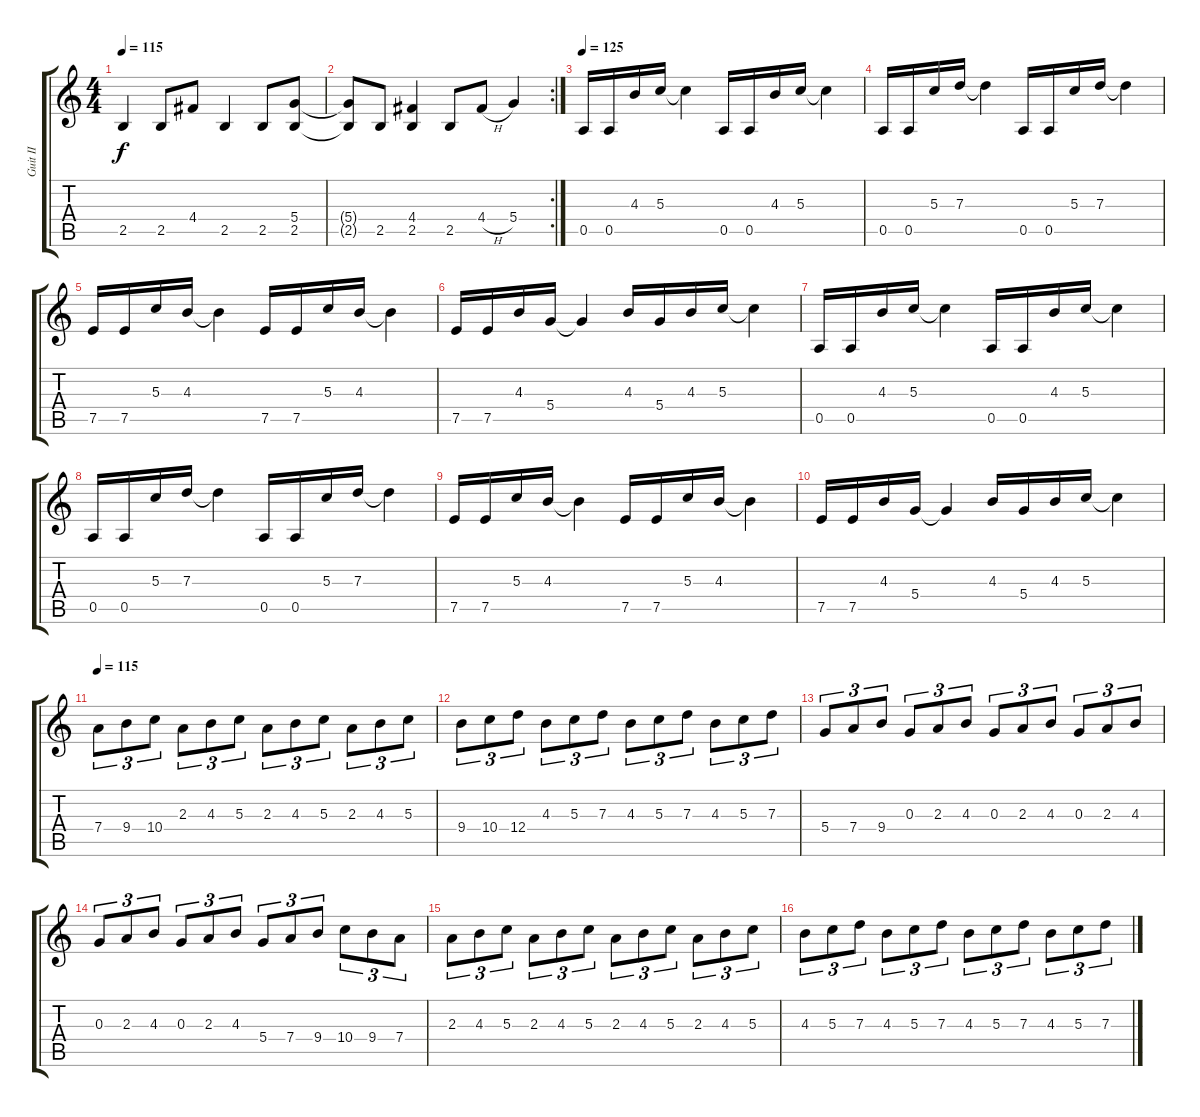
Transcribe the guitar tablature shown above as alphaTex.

\track ("Guit II" "Guit II") {instrument distortionguitar}
\staff {score tabs}
\tuning (E4 B3 G3 D3 A2 E2) {hide}
\ts (4 4)
\tempo 115
\clef g2
\ks c
2.5.4{dy f} 2.5.8 4.4.8 2.5.4 2.5.8 (5.4 2.5).8 |
\rc 2
(5.4{t} 2.5{t}).8 2.5.8 (4.4 2.5).4 2.5.8 4.4{h}.8 5.4.4 |
\tempo 125
0.5.16 0.5.16 4.3.16 5.3.16 5.3{t}.4 0.5.16 0.5.16 4.3.16 5.3.16 5.3{t}.4 |
0.5.16 0.5.16 5.3.16 7.3.16 7.3{t}.4 0.5.16 0.5.16 5.3.16 7.3.16 7.3{t}.4 |
7.5.16 7.5.16 5.3.16 4.3.16 4.3{t}.4 7.5.16 7.5.16 5.3.16 4.3.16 4.3{t}.4 |
7.5.16 7.5.16 4.3.16 5.4.16 5.4{t}.4 4.3.16 5.4.16 4.3.16 5.3.16 5.3{t}.4 |
0.5.16 0.5.16 4.3.16 5.3.16 5.3{t}.4 0.5.16 0.5.16 4.3.16 5.3.16 5.3{t}.4 |
0.5.16 0.5.16 5.3.16 7.3.16 7.3{t}.4 0.5.16 0.5.16 5.3.16 7.3.16 7.3{t}.4 |
7.5.16 7.5.16 5.3.16 4.3.16 4.3{t}.4 7.5.16 7.5.16 5.3.16 4.3.16 4.3{t}.4 |
7.5.16 7.5.16 4.3.16 5.4.16 5.4{t}.4 4.3.16 5.4.16 4.3.16 5.3.16 5.3{t}.4 |
\tempo 115
7.4.8{tu (3 2)} 9.4.8{tu (3 2)} 10.4.8{tu (3 2)} 2.3.8{tu (3 2)} 4.3.8{tu (3 2)} 5.3.8{tu (3 2)} 2.3.8{tu (3 2)} 4.3.8{tu (3 2)} 5.3.8{tu (3 2)} 2.3.8{tu (3 2)} 4.3.8{tu (3 2)} 5.3.8{tu (3 2)} |
9.4.8{tu (3 2)} 10.4.8{tu (3 2)} 12.4.8{tu (3 2)} 4.3.8{tu (3 2)} 5.3.8{tu (3 2)} 7.3.8{tu (3 2)} 4.3.8{tu (3 2)} 5.3.8{tu (3 2)} 7.3.8{tu (3 2)} 4.3.8{tu (3 2)} 5.3.8{tu (3 2)} 7.3.8{tu (3 2)} |
5.4.8{tu (3 2)} 7.4.8{tu (3 2)} 9.4.8{tu (3 2)} 0.3.8{tu (3 2)} 2.3.8{tu (3 2)} 4.3.8{tu (3 2)} 0.3.8{tu (3 2)} 2.3.8{tu (3 2)} 4.3.8{tu (3 2)} 0.3.8{tu (3 2)} 2.3.8{tu (3 2)} 4.3.8{tu (3 2)} |
0.3.8{tu (3 2)} 2.3.8{tu (3 2)} 4.3.8{tu (3 2)} 0.3.8{tu (3 2)} 2.3.8{tu (3 2)} 4.3.8{tu (3 2)} 5.4.8{tu (3 2)} 7.4.8{tu (3 2)} 9.4.8{tu (3 2)} 10.4.8{tu (3 2)} 9.4.8{tu (3 2)} 7.4.8{tu (3 2)} |
2.3.8{tu (3 2)} 4.3.8{tu (3 2)} 5.3.8{tu (3 2)} 2.3.8{tu (3 2)} 4.3.8{tu (3 2)} 5.3.8{tu (3 2)} 2.3.8{tu (3 2)} 4.3.8{tu (3 2)} 5.3.8{tu (3 2)} 2.3.8{tu (3 2)} 4.3.8{tu (3 2)} 5.3.8{tu (3 2)} |
4.3.8{tu (3 2)} 5.3.8{tu (3 2)} 7.3.8{tu (3 2)} 4.3.8{tu (3 2)} 5.3.8{tu (3 2)} 7.3.8{tu (3 2)} 4.3.8{tu (3 2)} 5.3.8{tu (3 2)} 7.3.8{tu (3 2)} 4.3.8{tu (3 2)} 5.3.8{tu (3 2)} 7.3.8{tu (3 2)}
